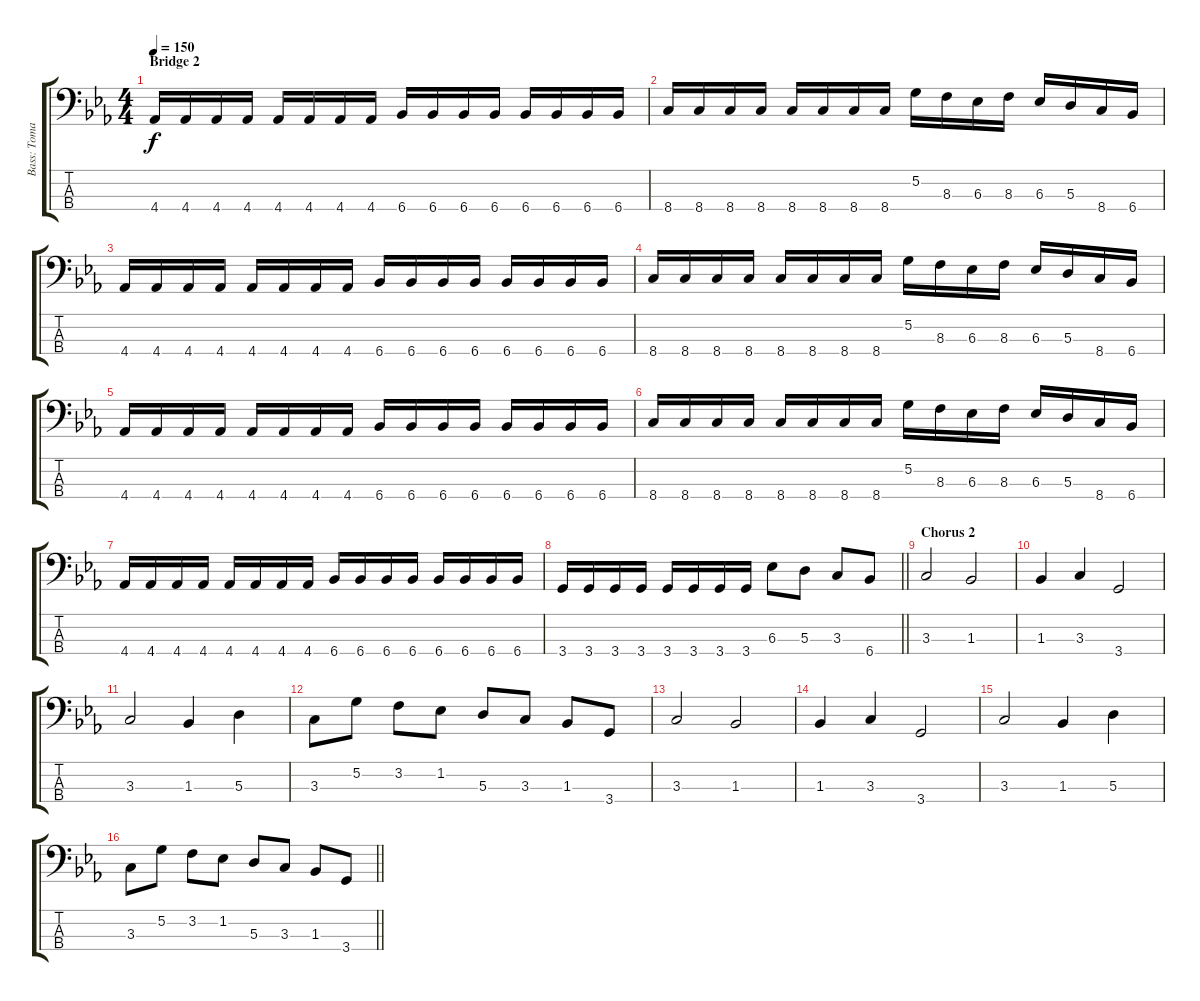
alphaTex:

\track ("Bass: Tomas Wäppling" "Bass: Toma") {instrument electricbassfinger}
\staff {score tabs}
\tuning (G2 D2 A1 E1) {hide}
\ts (4 4)
\section ("" "Bridge 2")
\tempo 150
\clef f4
\ks cminor
4.4.16{dy f} 4.4.16 4.4.16 4.4.16 4.4.16 4.4.16 4.4.16 4.4.16 6.4.16 6.4.16 6.4.16 6.4.16 6.4.16 6.4.16 6.4.16 6.4.16 |
8.4.16 8.4.16 8.4.16 8.4.16 8.4.16 8.4.16 8.4.16 8.4.16 5.2.16 8.3.16 6.3.16 8.3.16 6.3.16 5.3.16 8.4.16 6.4.16 |
4.4.16 4.4.16 4.4.16 4.4.16 4.4.16 4.4.16 4.4.16 4.4.16 6.4.16 6.4.16 6.4.16 6.4.16 6.4.16 6.4.16 6.4.16 6.4.16 |
8.4.16 8.4.16 8.4.16 8.4.16 8.4.16 8.4.16 8.4.16 8.4.16 5.2.16 8.3.16 6.3.16 8.3.16 6.3.16 5.3.16 8.4.16 6.4.16 |
4.4.16 4.4.16 4.4.16 4.4.16 4.4.16 4.4.16 4.4.16 4.4.16 6.4.16 6.4.16 6.4.16 6.4.16 6.4.16 6.4.16 6.4.16 6.4.16 |
8.4.16 8.4.16 8.4.16 8.4.16 8.4.16 8.4.16 8.4.16 8.4.16 5.2.16 8.3.16 6.3.16 8.3.16 6.3.16 5.3.16 8.4.16 6.4.16 |
4.4.16 4.4.16 4.4.16 4.4.16 4.4.16 4.4.16 4.4.16 4.4.16 6.4.16 6.4.16 6.4.16 6.4.16 6.4.16 6.4.16 6.4.16 6.4.16 |
\barLineRight lightlight
3.4.16 3.4.16 3.4.16 3.4.16 3.4.16 3.4.16 3.4.16 3.4.16 6.3.8 5.3.8 3.3.8 6.4.8 |
\section ("" "Chorus 2")
3.3.2 1.3.2 |
1.3.4 3.3.4 3.4.2 |
3.3.2 1.3.4 5.3.4 |
3.3.8 5.2.8 3.2.8 1.2.8 5.3.8 3.3.8 1.3.8 3.4.8 |
3.3.2 1.3.2 |
1.3.4 3.3.4 3.4.2 |
3.3.2 1.3.4 5.3.4 |
\barLineRight lightlight
3.3.8 5.2.8 3.2.8 1.2.8 5.3.8 3.3.8 1.3.8 3.4.8
